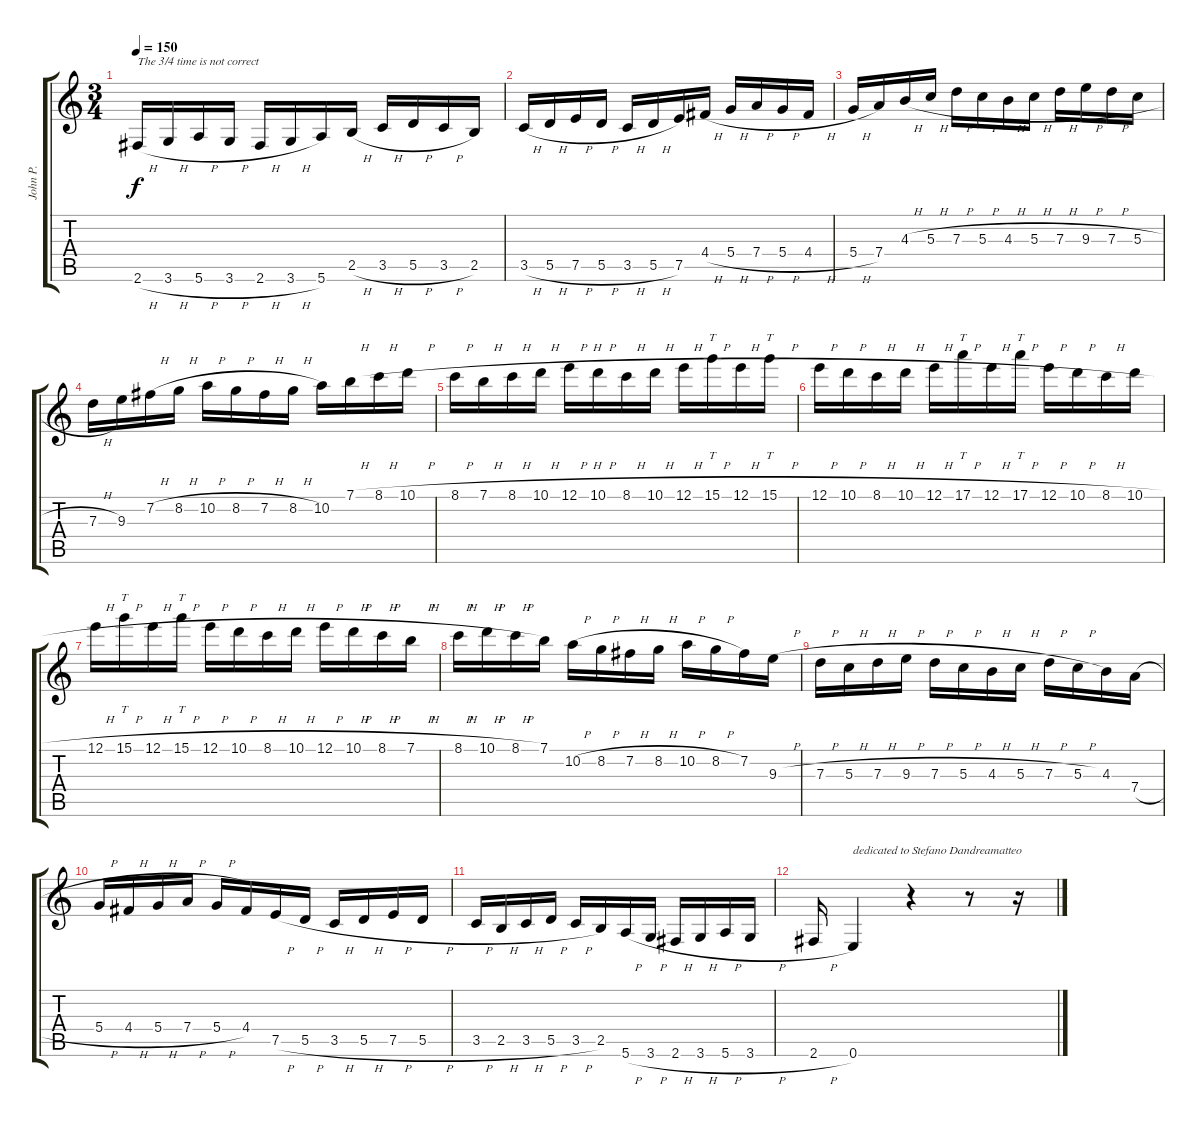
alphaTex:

\track ("John P." "John P.") {instrument overdrivenguitar}
\staff {score tabs}
\tuning (E4 B3 G3 D3 A2 E2) {hide}
\ts (3 4)
\tempo 150
\clef g2
\ks c
2.6{h}.16{txt "The 3/4 time is not correct" dy f instrument overdrivenguitar} 3.6{h}.16 5.6{h}.16 3.6{h}.16 2.6{h}.16 3.6{h}.16 5.6.16 2.5{h}.16 3.5{h}.16 5.5{h}.16 3.5{h}.16 2.5.16 |
3.5{h}.16 5.5{h}.16 7.5{h}.16 5.5{h}.16 3.5{h}.16 5.5{h}.16 7.5.16 4.4{h}.16 5.4{h}.16 7.4{h}.16 5.4{h}.16 4.4{h}.16 |
5.4{h}.16 7.4.16 4.3{h}.16 5.3{h}.16 7.3{h}.16 5.3{h}.16 4.3{h}.16 5.3{h}.16 7.3{h}.16 9.3{h}.16 7.3{h}.16 5.3{h}.16 |
7.3{h}.16 9.3.16 7.2{h}.16 8.2{h}.16 10.2{h}.16 8.2{h}.16 7.2{h}.16 8.2{h}.16 10.2.16 7.1{h}.16 8.1{h}.16 10.1{h}.16 |
8.1{h}.16 7.1{h}.16 8.1{h}.16 10.1{h}.16 12.1{h}.16 10.1{h}.16 8.1{h}.16 10.1{h}.16 12.1{h}.16 15.1{h}.16{tt} 12.1{h}.16 15.1{h}.16{tt} |
12.1{h}.16 10.1{h}.16 8.1{h}.16 10.1{h}.16 12.1{h}.16 17.1{h}.16{tt} 12.1{h}.16 17.1{h}.16{tt} 12.1{h}.16 10.1{h}.16 8.1{h}.16 10.1{h}.16 |
12.1{h}.16 15.1{h}.16{tt} 12.1{h}.16 15.1{h}.16{tt} 12.1{h}.16 10.1{h}.16 8.1{h}.16 10.1{h}.16 12.1{h}.16 10.1{h}.16 8.1{h}.16 7.1{h}.16 |
8.1{h}.16 10.1{h}.16 8.1{h}.16 7.1.16 10.2{h}.16 8.2{h}.16 7.2{h}.16 8.2{h}.16 10.2{h}.16 8.2{h}.16 7.2.16 9.3{h}.16 |
7.3{h}.16 5.3{h}.16 7.3{h}.16 9.3{h}.16 7.3{h}.16 5.3{h}.16 4.3{h}.16 5.3{h}.16 7.3{h}.16 5.3{h}.16 4.3.16 7.4{h}.16 |
5.4{h}.16 4.4{h}.16 5.4{h}.16 7.4{h}.16 5.4{h}.16 4.4.16 7.5{h}.16 5.5{h}.16 3.5{h}.16 5.5{h}.16 7.5{h}.16 5.5{h}.16 |
3.5{h}.16 2.5{h}.16 3.5{h}.16 5.5{h}.16 3.5{h}.16 2.5.16 5.6{h}.16 3.6{h}.16 2.6{h}.16 3.6{h}.16 5.6{h}.16 3.6{h}.16 |
2.6{h}.16 0.6.4{txt "dedicated to Stefano Dandreamatteo"} r.4 r.8 r.16
